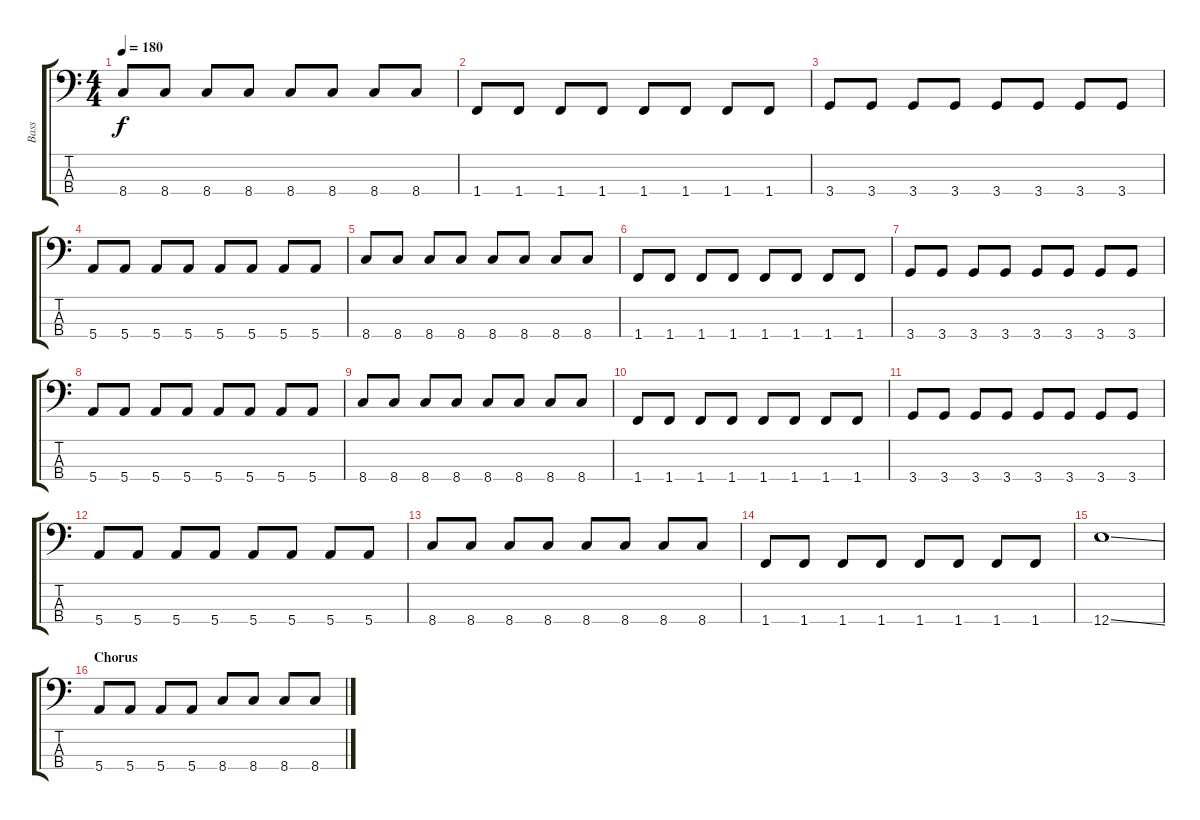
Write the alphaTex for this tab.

\track ("Bass" "Bass") {instrument electricbassfinger}
\staff {score tabs}
\tuning (G2 D2 A1 E1) {hide}
\ts (4 4)
\tempo 180
\clef f4
\ks c
8.4.8{dy f} 8.4.8 8.4.8 8.4.8 8.4.8 8.4.8 8.4.8 8.4.8 |
1.4.8 1.4.8 1.4.8 1.4.8 1.4.8 1.4.8 1.4.8 1.4.8 |
3.4.8 3.4.8 3.4.8 3.4.8 3.4.8 3.4.8 3.4.8 3.4.8 |
5.4.8 5.4.8 5.4.8 5.4.8 5.4.8 5.4.8 5.4.8 5.4.8 |
8.4.8 8.4.8 8.4.8 8.4.8 8.4.8 8.4.8 8.4.8 8.4.8 |
1.4.8 1.4.8 1.4.8 1.4.8 1.4.8 1.4.8 1.4.8 1.4.8 |
3.4.8 3.4.8 3.4.8 3.4.8 3.4.8 3.4.8 3.4.8 3.4.8 |
5.4.8 5.4.8 5.4.8 5.4.8 5.4.8 5.4.8 5.4.8 5.4.8 |
8.4.8 8.4.8 8.4.8 8.4.8 8.4.8 8.4.8 8.4.8 8.4.8 |
1.4.8 1.4.8 1.4.8 1.4.8 1.4.8 1.4.8 1.4.8 1.4.8 |
3.4.8 3.4.8 3.4.8 3.4.8 3.4.8 3.4.8 3.4.8 3.4.8 |
5.4.8 5.4.8 5.4.8 5.4.8 5.4.8 5.4.8 5.4.8 5.4.8 |
8.4.8 8.4.8 8.4.8 8.4.8 8.4.8 8.4.8 8.4.8 8.4.8 |
1.4.8 1.4.8 1.4.8 1.4.8 1.4.8 1.4.8 1.4.8 1.4.8 |
12.4{ss}.1 |
\section ("" "Chorus")
5.4.8 5.4.8 5.4.8 5.4.8 8.4.8 8.4.8 8.4.8 8.4.8
